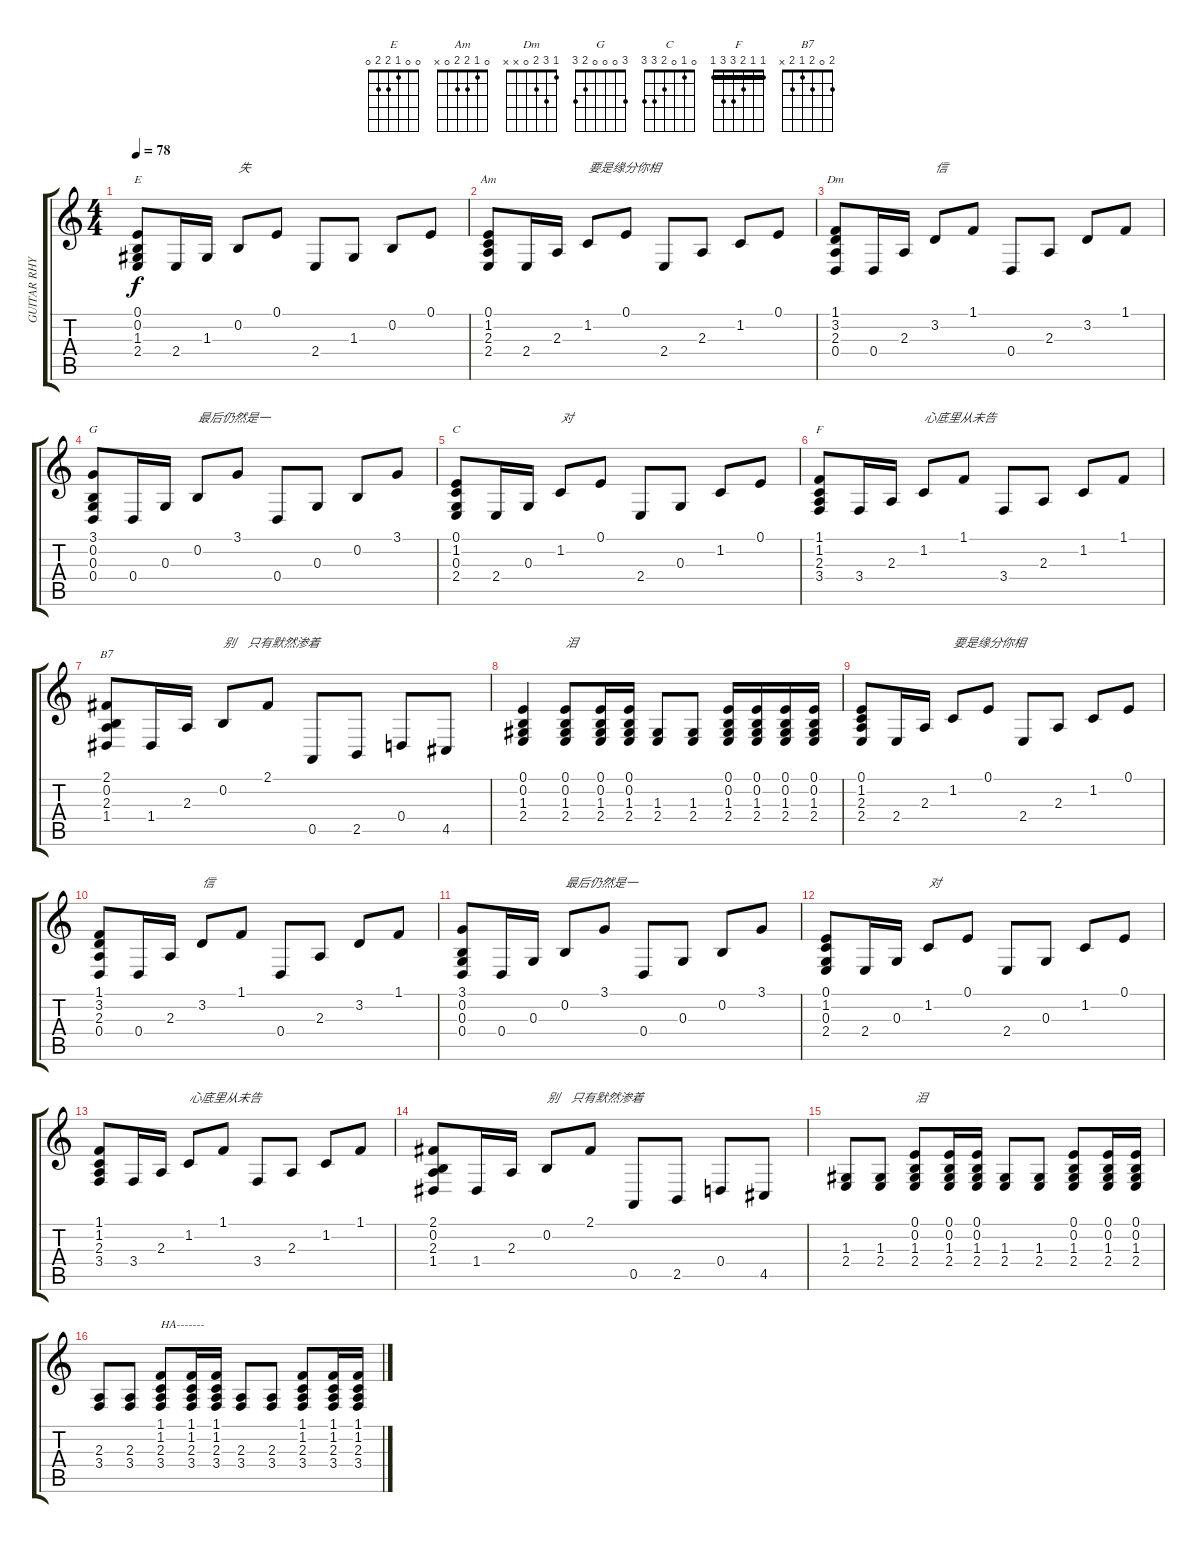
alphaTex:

\track ("GUITAR RHYTHM" "GUITAR RHY") {instrument honkytonkpiano}
\staff {score tabs}
\tuning (E4 B3 G3 D3 A2 E2) {hide}
\chord ("E" 0 0 1 2 2 0)
\chord ("Am" 0 1 2 2 0 x)
\chord ("Dm" 1 3 2 0 x x)
\chord ("G" 3 0 0 0 2 3)
\chord ("C" 0 1 0 2 3 3)
\chord ("F" 1 1 2 3 3 1) {barre 1}
\chord ("B7" 2 0 2 1 2 x)
\ts (4 4)
\tempo 78
\clef g2
\ks c
(0.1 0.2 1.3 2.4).8{ch "E" dy f} 2.4.16 1.3.16 0.2.8{txt "失"} 0.1.8 2.4.8 1.3.8 0.2.8 0.1.8 |
(0.1 1.2 2.3 2.4).8{ch "Am"} 2.4.16 2.3.16 1.2.8{txt "要是缘分你相"} 0.1.8 2.4.8 2.3.8 1.2.8 0.1.8 |
(1.1 3.2 2.3 0.4).8{ch "Dm"} 0.4.16 2.3.16 3.2.8{txt "信"} 1.1.8 0.4.8 2.3.8 3.2.8 1.1.8 |
(3.1 0.2 0.3 0.4).8{ch "G"} 0.4.16 0.3.16 0.2.8{txt "最后仍然是一"} 3.1.8 0.4.8 0.3.8 0.2.8 3.1.8 |
(0.1 1.2 0.3 2.4).8{ch "C"} 2.4.16 0.3.16 1.2.8{txt "对"} 0.1.8 2.4.8 0.3.8 1.2.8 0.1.8 |
(1.1 1.2 2.3 3.4).8{ch "F"} 3.4.16 2.3.16 1.2.8{txt "心底里从未告"} 1.1.8 3.4.8 2.3.8 1.2.8 1.1.8 |
(2.1 0.2 2.3 1.4).8{ch "B7"} 1.4.16 2.3.16 0.2.8{txt "别    只有默然渗着"} 2.1.8 0.5.8 2.5.8 0.4.8 4.5.8 |
(0.1 0.2 1.3 2.4).4 (0.1 0.2 1.3 2.4).8{txt "泪"} (0.1 0.2 1.3 2.4).16 (0.1 0.2 1.3 2.4).16 (1.3 2.4).8 (1.3 2.4).8 (0.1 0.2 1.3 2.4).16 (0.1 0.2 1.3 2.4).16 (0.1 0.2 1.3 2.4).16 (0.1 0.2 1.3 2.4).16 |
(0.1 1.2 2.3 2.4).8 2.4.16 2.3.16 1.2.8{txt "要是缘分你相"} 0.1.8 2.4.8 2.3.8 1.2.8 0.1.8 |
(1.1 3.2 2.3 0.4).8 0.4.16 2.3.16 3.2.8{txt "信"} 1.1.8 0.4.8 2.3.8 3.2.8 1.1.8 |
(3.1 0.2 0.3 0.4).8 0.4.16 0.3.16 0.2.8{txt "最后仍然是一"} 3.1.8 0.4.8 0.3.8 0.2.8 3.1.8 |
(0.1 1.2 0.3 2.4).8 2.4.16 0.3.16 1.2.8{txt "对"} 0.1.8 2.4.8 0.3.8 1.2.8 0.1.8 |
(1.1 1.2 2.3 3.4).8 3.4.16 2.3.16 1.2.8{txt "心底里从未告"} 1.1.8 3.4.8 2.3.8 1.2.8 1.1.8 |
(2.1 0.2 2.3 1.4).8 1.4.16 2.3.16 0.2.8{txt "别    只有默然渗着"} 2.1.8 0.5.8 2.5.8 0.4.8 4.5.8 |
(1.3 2.4).8 (1.3 2.4).8 (0.1 0.2 1.3 2.4).8{txt "泪"} (0.1 0.2 1.3 2.4).16 (0.1 0.2 1.3 2.4).16 (1.3 2.4).8 (1.3 2.4).8 (0.1 0.2 1.3 2.4).8 (0.1 0.2 1.3 2.4).16 (0.1 0.2 1.3 2.4).16 |
(2.3 3.4).8 (2.3 3.4).8 (1.1 1.2 2.3 3.4).8{txt "HA-------"} (1.1 1.2 2.3 3.4).16 (1.1 1.2 2.3 3.4).16 (2.3 3.4).8 (2.3 3.4).8 (1.1 1.2 2.3 3.4).8 (1.1 1.2 2.3 3.4).16 (1.1 1.2 2.3 3.4).16
